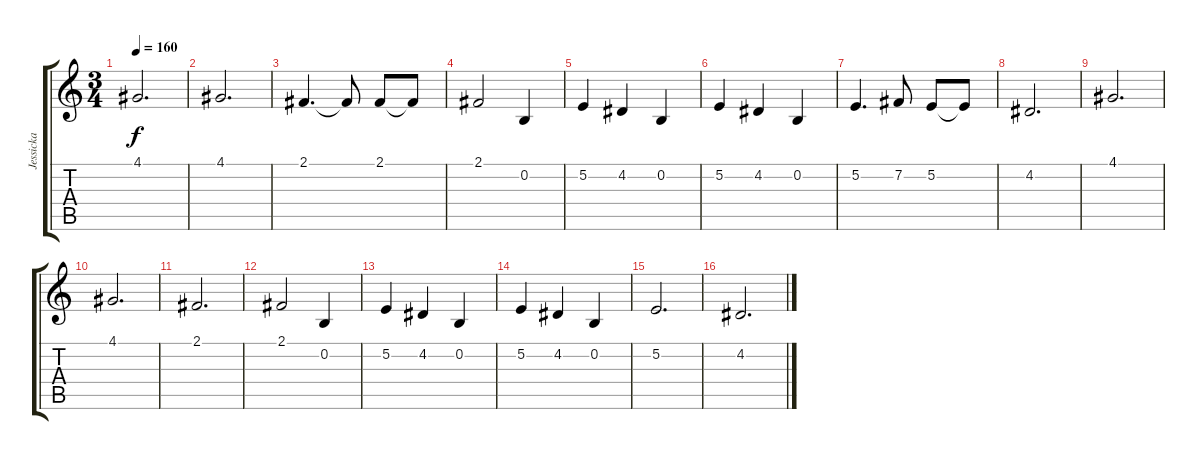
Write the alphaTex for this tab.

\track ("Jessicka" "Jessicka") {instrument choiraahs}
\staff {score tabs}
\tuning (E4 B3 G3 D3 A2 E2) {hide}
\ts (3 4)
\tempo 160
\clef g2
\ks c
4.1.2{d dy f} |
4.1.2{d} |
2.1.4{d} 2.1{t}.8 2.1.8 2.1{t}.8 |
2.1.2 0.2.4 |
5.2.4 4.2.4 0.2.4 |
5.2.4 4.2.4 0.2.4 |
5.2.4{d} 7.2.8 5.2.8 5.2{t}.8 |
4.2.2{d} |
4.1.2{d} |
4.1.2{d} |
2.1.2{d} |
2.1.2 0.2.4 |
5.2.4 4.2.4 0.2.4 |
5.2.4 4.2.4 0.2.4 |
5.2.2{d} |
4.2.2{d}
